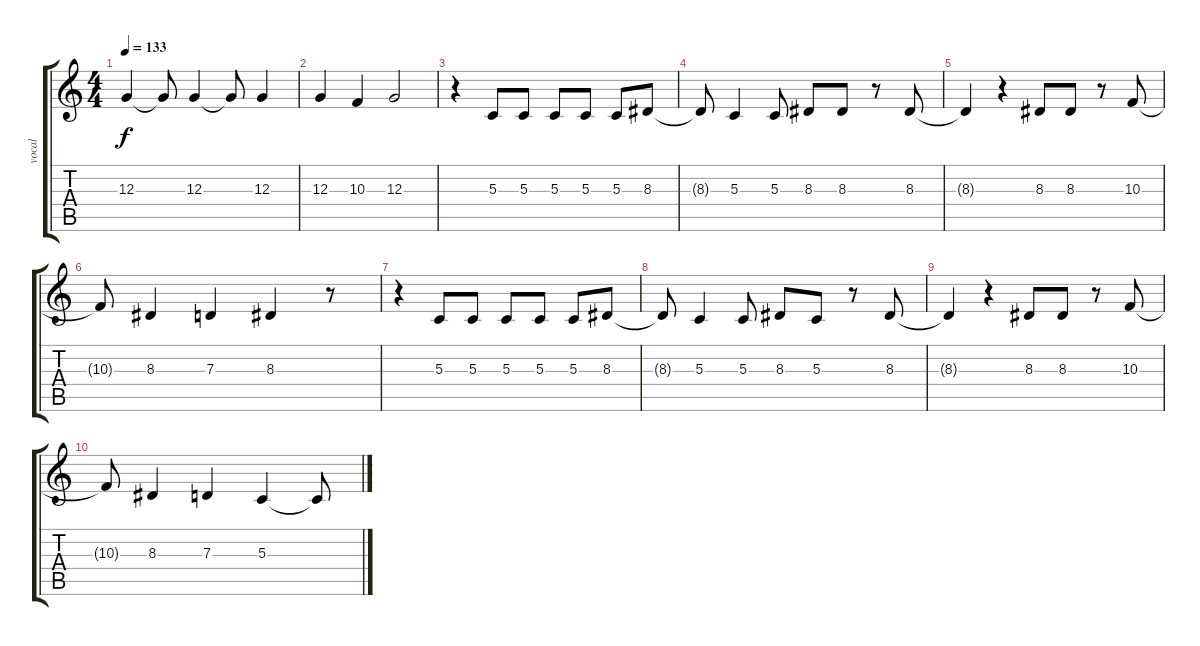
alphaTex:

\track ("vocal" "vocal") {instrument oboe}
\staff {score tabs}
\tuning (E4 B3 G3 D3 A2 E2) {hide}
\ts (4 4)
\tempo 133
\clef g2
\ks c
12.3.4{dy f} 12.3{t}.8 12.3.4 12.3{t}.8 12.3.4 |
12.3.4 10.3.4 12.3.2 |
r.4 5.3.8 5.3.8 5.3.8 5.3.8 5.3.8 8.3.8 |
8.3{t}.8 5.3.4 5.3.8 8.3.8 8.3.8 r.8 8.3.8 |
8.3{t}.4 r.4 8.3.8 8.3.8 r.8 10.3.8 |
10.3{t}.8 8.3.4 7.3.4 8.3.4 r.8 |
r.4 5.3.8 5.3.8 5.3.8 5.3.8 5.3.8 8.3.8 |
8.3{t}.8 5.3.4 5.3.8 8.3.8 5.3.8 r.8 8.3.8 |
8.3{t}.4 r.4 8.3.8 8.3.8 r.8 10.3.8 |
10.3{t}.8 8.3.4 7.3.4 5.3.4 5.3{t}.8
